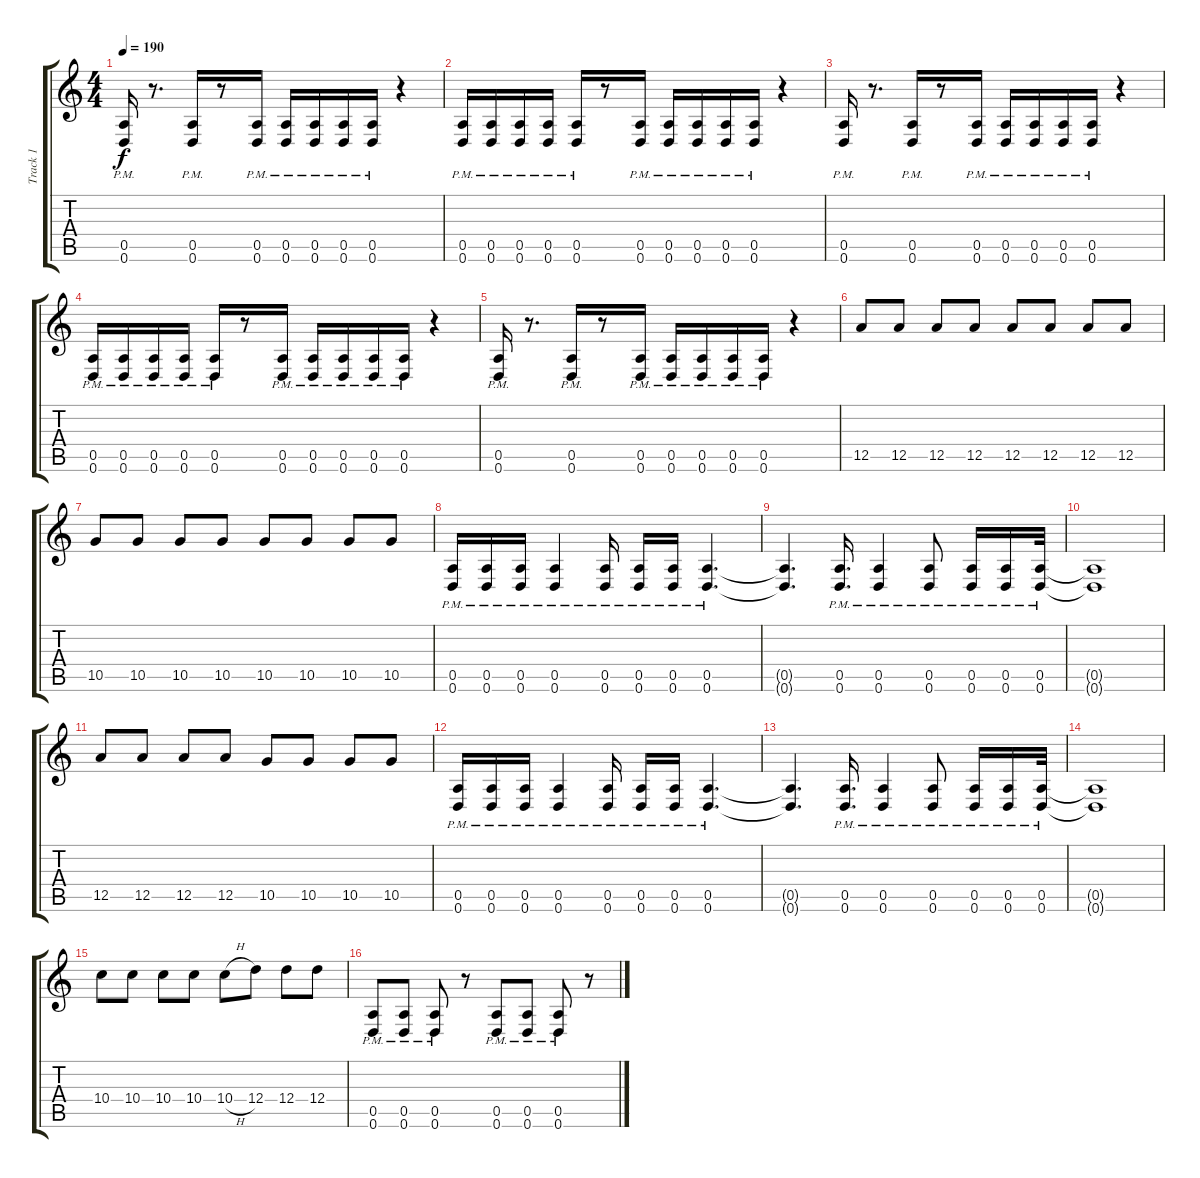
\track ("Track 1" "Track 1") {instrument distortionguitar}
\staff {score tabs}
\tuning (E4 B3 G3 D3 A2 D2) {hide}
\ts (4 4)
\tempo 190
\clef g2
\ks c
(0.5{pm} 0.6{pm}).16{dy f} r.8{d} (0.5{pm} 0.6{pm}).16 r.8 (0.5{pm} 0.6{pm}).16 (0.5{pm} 0.6{pm}).16 (0.5{pm} 0.6{pm}).16 (0.5{pm} 0.6{pm}).16 (0.5{pm} 0.6{pm}).16 r.4 |
(0.5{pm} 0.6{pm}).16 (0.5{pm} 0.6{pm}).16 (0.5{pm} 0.6{pm}).16 (0.5{pm} 0.6{pm}).16 (0.5{pm} 0.6{pm}).16 r.8 (0.5{pm} 0.6{pm}).16 (0.5{pm} 0.6{pm}).16 (0.5{pm} 0.6{pm}).16 (0.5{pm} 0.6{pm}).16 (0.5{pm} 0.6{pm}).16 r.4 |
(0.5{pm} 0.6{pm}).16 r.8{d} (0.5{pm} 0.6{pm}).16 r.8 (0.5{pm} 0.6{pm}).16 (0.5{pm} 0.6{pm}).16 (0.5{pm} 0.6{pm}).16 (0.5{pm} 0.6{pm}).16 (0.5{pm} 0.6{pm}).16 r.4 |
(0.5{pm} 0.6{pm}).16 (0.5{pm} 0.6{pm}).16 (0.5{pm} 0.6{pm}).16 (0.5{pm} 0.6{pm}).16 (0.5{pm} 0.6{pm}).16 r.8 (0.5{pm} 0.6{pm}).16 (0.5{pm} 0.6{pm}).16 (0.5{pm} 0.6{pm}).16 (0.5{pm} 0.6{pm}).16 (0.5{pm} 0.6{pm}).16 r.4 |
(0.5{pm} 0.6{pm}).16 r.8{d} (0.5{pm} 0.6{pm}).16 r.8 (0.5{pm} 0.6{pm}).16 (0.5{pm} 0.6{pm}).16 (0.5{pm} 0.6{pm}).16 (0.5{pm} 0.6{pm}).16 (0.5{pm} 0.6{pm}).16 r.4 |
12.5.8 12.5.8 12.5.8 12.5.8 12.5.8 12.5.8 12.5.8 12.5.8 |
10.5.8 10.5.8 10.5.8 10.5.8 10.5.8 10.5.8 10.5.8 10.5.8 |
(0.5{pm} 0.6{pm}).16 (0.5{pm} 0.6{pm}).16 (0.5{pm} 0.6{pm}).16 (0.5{pm} 0.6{pm}).4 (0.5{pm} 0.6{pm}).16 (0.5{pm} 0.6{pm}).16 (0.5{pm} 0.6{pm}).16 (0.5{pm} 0.6{pm}).4{d} |
(0.5{t} 0.6{t}).4{d} (0.5{pm} 0.6{pm}).16{d} (0.5{pm} 0.6{pm}).4 (0.5{pm} 0.6{pm}).8 (0.5{pm} 0.6{pm}).16 (0.5{pm} 0.6{pm}).16 (0.5{pm} 0.6{pm}).32 |
(0.5{t} 0.6{t}).1 |
12.5.8 12.5.8 12.5.8 12.5.8 10.5.8 10.5.8 10.5.8 10.5.8 |
(0.5{pm} 0.6{pm}).16 (0.5{pm} 0.6{pm}).16 (0.5{pm} 0.6{pm}).16 (0.5{pm} 0.6{pm}).4 (0.5{pm} 0.6{pm}).16 (0.5{pm} 0.6{pm}).16 (0.5{pm} 0.6{pm}).16 (0.5{pm} 0.6{pm}).4{d} |
(0.5{t} 0.6{t}).4{d} (0.5{pm} 0.6{pm}).16{d} (0.5{pm} 0.6{pm}).4 (0.5{pm} 0.6{pm}).8 (0.5{pm} 0.6{pm}).16 (0.5{pm} 0.6{pm}).16 (0.5{pm} 0.6{pm}).32 |
(0.5{t} 0.6{t}).1 |
10.4.8 10.4.8 10.4.8 10.4.8 10.4{h}.8 12.4.8 12.4.8 12.4.8 |
(0.5{pm} 0.6{pm}).8{balance 16} (0.5{pm} 0.6{pm}).8 (0.5{pm} 0.6{pm}).8 r.8 (0.5{pm} 0.6{pm}).8 (0.5{pm} 0.6{pm}).8 (0.5{pm} 0.6{pm}).8 r.8
